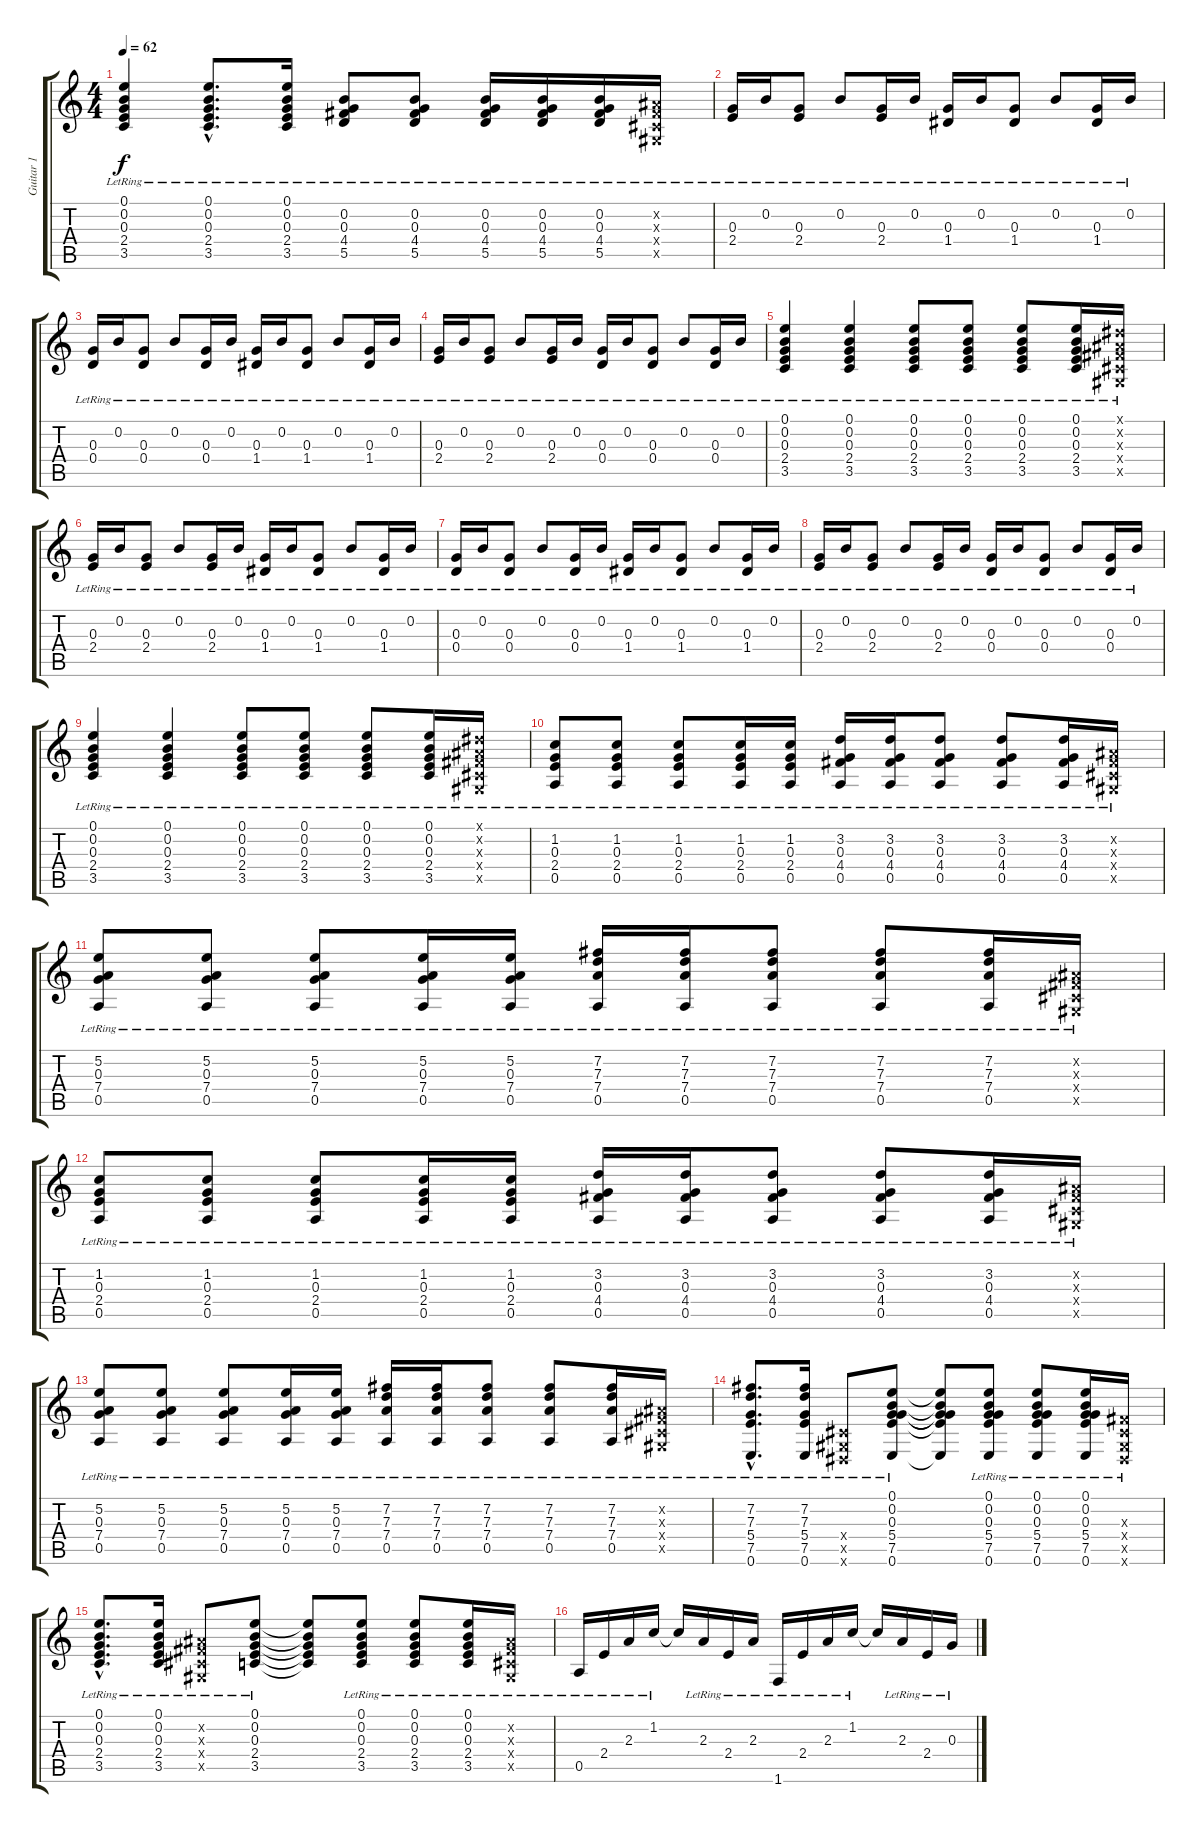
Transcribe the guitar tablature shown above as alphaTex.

\track ("Guitar 1" "Guitar 1") {instrument electricguitarclean}
\staff {score tabs}
\tuning (E4 B3 G3 D3 A2 E2) {hide}
\ts (4 4)
\tempo 62
\clef g2
\ks c
(0.1{lr} 0.2{lr} 0.3{lr} 2.4{lr} 3.5{lr}).4{dy f} (0.1{hac lr} 0.2{hac lr} 0.3{hac lr} 2.4{hac lr} 3.5{hac lr}).8{d} (0.1{lr} 0.2{lr} 0.3{lr} 2.4{lr} 3.5{lr}).16 (0.2{lr} 0.3{lr} 4.4{lr} 5.5{lr}).8 (0.2{lr} 0.3{lr} 4.4{lr} 5.5{lr}).8 (0.2{lr} 0.3{lr} 4.4{lr} 5.5{lr}).16 (0.2{lr} 0.3{lr} 4.4{lr} 5.5{lr}).16 (0.2{lr} 0.3{lr} 4.4{lr} 5.5{lr}).16 (-1.2{lr x} -1.3{lr x} -1.4{lr x} -1.5{lr x}).16 |
(0.3{lr} 2.4{lr}).16 0.2{lr}.16 (0.3{lr} 2.4{lr}).8 0.2{lr}.8 (0.3{lr} 2.4{lr}).16 0.2{lr}.16 (0.3{lr} 1.4{lr}).16 0.2{lr}.16 (0.3{lr} 1.4{lr}).8 0.2{lr}.8 (0.3{lr} 1.4{lr}).16 0.2{lr}.16 |
(0.3{lr} 0.4{lr}).16 0.2{lr}.16 (0.3{lr} 0.4{lr}).8 0.2{lr}.8 (0.3{lr} 0.4{lr}).16 0.2{lr}.16 (0.3{lr} 1.4{lr}).16 0.2{lr}.16 (0.3{lr} 1.4{lr}).8 0.2{lr}.8 (0.3{lr} 1.4{lr}).16 0.2{lr}.16 |
(0.3{lr} 2.4{lr}).16 0.2{lr}.16 (0.3{lr} 2.4{lr}).8 0.2{lr}.8 (0.3{lr} 2.4{lr}).16 0.2{lr}.16 (0.3{lr} 0.4{lr}).16 0.2{lr}.16 (0.3{lr} 0.4{lr}).8 0.2{lr}.8 (0.3{lr} 0.4{lr}).16 0.2{lr}.16 |
(0.1{lr} 0.2{lr} 0.3{lr} 2.4{lr} 3.5{lr}).4 (0.1{lr} 0.2{lr} 0.3{lr} 2.4{lr} 3.5{lr}).4 (0.1{lr} 0.2{lr} 0.3{lr} 2.4{lr} 3.5{lr}).8 (0.1{lr} 0.2{lr} 0.3{lr} 2.4{lr} 3.5{lr}).8 (0.1{lr} 0.2{lr} 0.3{lr} 2.4{lr} 3.5{lr}).8 (0.1{lr} 0.2{lr} 0.3{lr} 2.4{lr} 3.5{lr}).16 (-1.1{lr x} -1.2{lr x} -1.3{lr x} -1.4{lr x} -1.5{lr x}).16 |
(0.3{lr} 2.4{lr}).16 0.2{lr}.16 (0.3{lr} 2.4{lr}).8 0.2{lr}.8 (0.3{lr} 2.4{lr}).16 0.2{lr}.16 (0.3{lr} 1.4{lr}).16 0.2{lr}.16 (0.3{lr} 1.4{lr}).8 0.2{lr}.8 (0.3{lr} 1.4{lr}).16 0.2{lr}.16 |
(0.3{lr} 0.4{lr}).16 0.2{lr}.16 (0.3{lr} 0.4{lr}).8 0.2{lr}.8 (0.3{lr} 0.4{lr}).16 0.2{lr}.16 (0.3{lr} 1.4{lr}).16 0.2{lr}.16 (0.3{lr} 1.4{lr}).8 0.2{lr}.8 (0.3{lr} 1.4{lr}).16 0.2{lr}.16 |
(0.3{lr} 2.4{lr}).16 0.2{lr}.16 (0.3{lr} 2.4{lr}).8 0.2{lr}.8 (0.3{lr} 2.4{lr}).16 0.2{lr}.16 (0.3{lr} 0.4{lr}).16 0.2{lr}.16 (0.3{lr} 0.4{lr}).8 0.2{lr}.8 (0.3{lr} 0.4{lr}).16 0.2{lr}.16 |
(0.1{lr} 0.2{lr} 0.3{lr} 2.4{lr} 3.5{lr}).4 (0.1{lr} 0.2{lr} 0.3{lr} 2.4{lr} 3.5{lr}).4 (0.1{lr} 0.2{lr} 0.3{lr} 2.4{lr} 3.5{lr}).8 (0.1{lr} 0.2{lr} 0.3{lr} 2.4{lr} 3.5{lr}).8 (0.1{lr} 0.2{lr} 0.3{lr} 2.4{lr} 3.5{lr}).8 (0.1{lr} 0.2{lr} 0.3{lr} 2.4{lr} 3.5{lr}).16 (-1.1{lr x} -1.2{lr x} -1.3{lr x} -1.4{lr x} -1.5{lr x}).16 |
(1.2{lr} 0.3{lr} 2.4{lr} 0.5{lr}).8 (1.2{lr} 0.3{lr} 2.4{lr} 0.5{lr}).8 (1.2{lr} 0.3{lr} 2.4{lr} 0.5{lr}).8 (1.2{lr} 0.3{lr} 2.4{lr} 0.5{lr}).16 (1.2{lr} 0.3{lr} 2.4{lr} 0.5{lr}).16 (3.2{lr} 0.3{lr} 4.4{lr} 0.5{lr}).16 (3.2{lr} 0.3{lr} 4.4{lr} 0.5{lr}).16 (3.2{lr} 0.3{lr} 4.4{lr} 0.5{lr}).8 (3.2{lr} 0.3{lr} 4.4{lr} 0.5{lr}).8 (3.2{lr} 0.3{lr} 4.4{lr} 0.5{lr}).16 (-1.2{lr x} -1.3{lr x} -1.4{lr x} -1.5{lr x}).16 |
(5.2{lr} 0.3{lr} 7.4{lr} 0.5{lr}).8 (5.2{lr} 0.3{lr} 7.4{lr} 0.5{lr}).8 (5.2{lr} 0.3{lr} 7.4{lr} 0.5{lr}).8 (5.2{lr} 0.3{lr} 7.4{lr} 0.5{lr}).16 (5.2{lr} 0.3{lr} 7.4{lr} 0.5{lr}).16 (7.2{lr} 7.3{lr} 7.4{lr} 0.5{lr}).16 (7.2{lr} 7.3{lr} 7.4{lr} 0.5{lr}).16 (7.2{lr} 7.3{lr} 7.4{lr} 0.5{lr}).8 (7.2{lr} 7.3{lr} 7.4{lr} 0.5{lr}).8 (7.2{lr} 7.3{lr} 7.4{lr} 0.5{lr}).16 (-1.2{lr x} -1.3{lr x} -1.4{lr x} -1.5{lr x}).16 |
(1.2{lr} 0.3{lr} 2.4{lr} 0.5{lr}).8 (1.2{lr} 0.3{lr} 2.4{lr} 0.5{lr}).8 (1.2{lr} 0.3{lr} 2.4{lr} 0.5{lr}).8 (1.2{lr} 0.3{lr} 2.4{lr} 0.5{lr}).16 (1.2{lr} 0.3{lr} 2.4{lr} 0.5{lr}).16 (3.2{lr} 0.3{lr} 4.4{lr} 0.5{lr}).16 (3.2{lr} 0.3{lr} 4.4{lr} 0.5{lr}).16 (3.2{lr} 0.3{lr} 4.4{lr} 0.5{lr}).8 (3.2{lr} 0.3{lr} 4.4{lr} 0.5{lr}).8 (3.2{lr} 0.3{lr} 4.4{lr} 0.5{lr}).16 (-1.2{lr x} -1.3{lr x} -1.4{lr x} -1.5{lr x}).16 |
(5.2{lr} 0.3{lr} 7.4{lr} 0.5{lr}).8 (5.2{lr} 0.3{lr} 7.4{lr} 0.5{lr}).8 (5.2{lr} 0.3{lr} 7.4{lr} 0.5{lr}).8 (5.2{lr} 0.3{lr} 7.4{lr} 0.5{lr}).16 (5.2{lr} 0.3{lr} 7.4{lr} 0.5{lr}).16 (7.2{lr} 7.3{lr} 7.4{lr} 0.5{lr}).16 (7.2{lr} 7.3{lr} 7.4{lr} 0.5{lr}).16 (7.2{lr} 7.3{lr} 7.4{lr} 0.5{lr}).8 (7.2{lr} 7.3{lr} 7.4{lr} 0.5{lr}).8 (7.2{lr} 7.3{lr} 7.4{lr} 0.5{lr}).16 (-1.2{lr x} -1.3{lr x} -1.4{lr x} -1.5{lr x}).16 |
(7.2{hac lr} 7.3{hac lr} 5.4{hac lr} 7.5{hac lr} 0.6{hac lr}).8{d} (7.2{lr} 7.3{lr} 5.4{lr} 7.5{lr} 0.6{lr}).16 (-1.4{lr x} -1.5{lr x} -1.6{lr x}).8 (0.1{lr} 0.2{lr} 0.3{lr} 5.4{lr} 7.5{lr} 0.6{lr}).8 (0.1{t} 0.2{t} 0.3{t} 5.4{t} 7.5{t} 0.6{t}).8 (0.1{lr} 0.2{lr} 0.3{lr} 5.4{lr} 7.5{lr} 0.6{lr}).8 (0.1{lr} 0.2{lr} 0.3{lr} 5.4{lr} 7.5{lr} 0.6{lr}).8 (0.1{lr} 0.2{lr} 0.3{lr} 5.4{lr} 7.5{lr} 0.6{lr}).16 (-1.3{lr x} -1.4{lr x} -1.5{lr x} -1.6{lr x}).16 |
(0.1{hac lr} 0.2{hac lr} 0.3{hac lr} 2.4{hac lr} 3.5{hac lr}).8{d} (0.1{lr} 0.2{lr} 0.3{lr} 2.4{lr} 3.5{lr}).16 (-1.2{lr x} -1.3{lr x} -1.4{lr x} -1.5{lr x}).8 (0.1{lr} 0.2{lr} 0.3{lr} 2.4{lr} 3.5{lr}).8 (0.1{t} 0.2{t} 0.3{t} 2.4{t} 3.5{t}).8 (0.1{lr} 0.2{lr} 0.3{lr} 2.4{lr} 3.5{lr}).8 (0.1{lr} 0.2{lr} 0.3{lr} 2.4{lr} 3.5{lr}).8 (0.1{lr} 0.2{lr} 0.3{lr} 2.4{lr} 3.5{lr}).16 (-1.2{lr x} -1.3{lr x} -1.4{lr x} -1.5{lr x}).16 |
0.5{lr}.16 2.4{lr}.16 2.3{lr}.16 1.2{lr}.16 1.2{t}.16 2.3{lr}.16 2.4{lr}.16 2.3{lr}.16 1.6{lr}.16 2.4{lr}.16 2.3{lr}.16 1.2{lr}.16 1.2{t}.16 2.3{lr}.16 2.4{lr}.16 0.3{lr}.16
